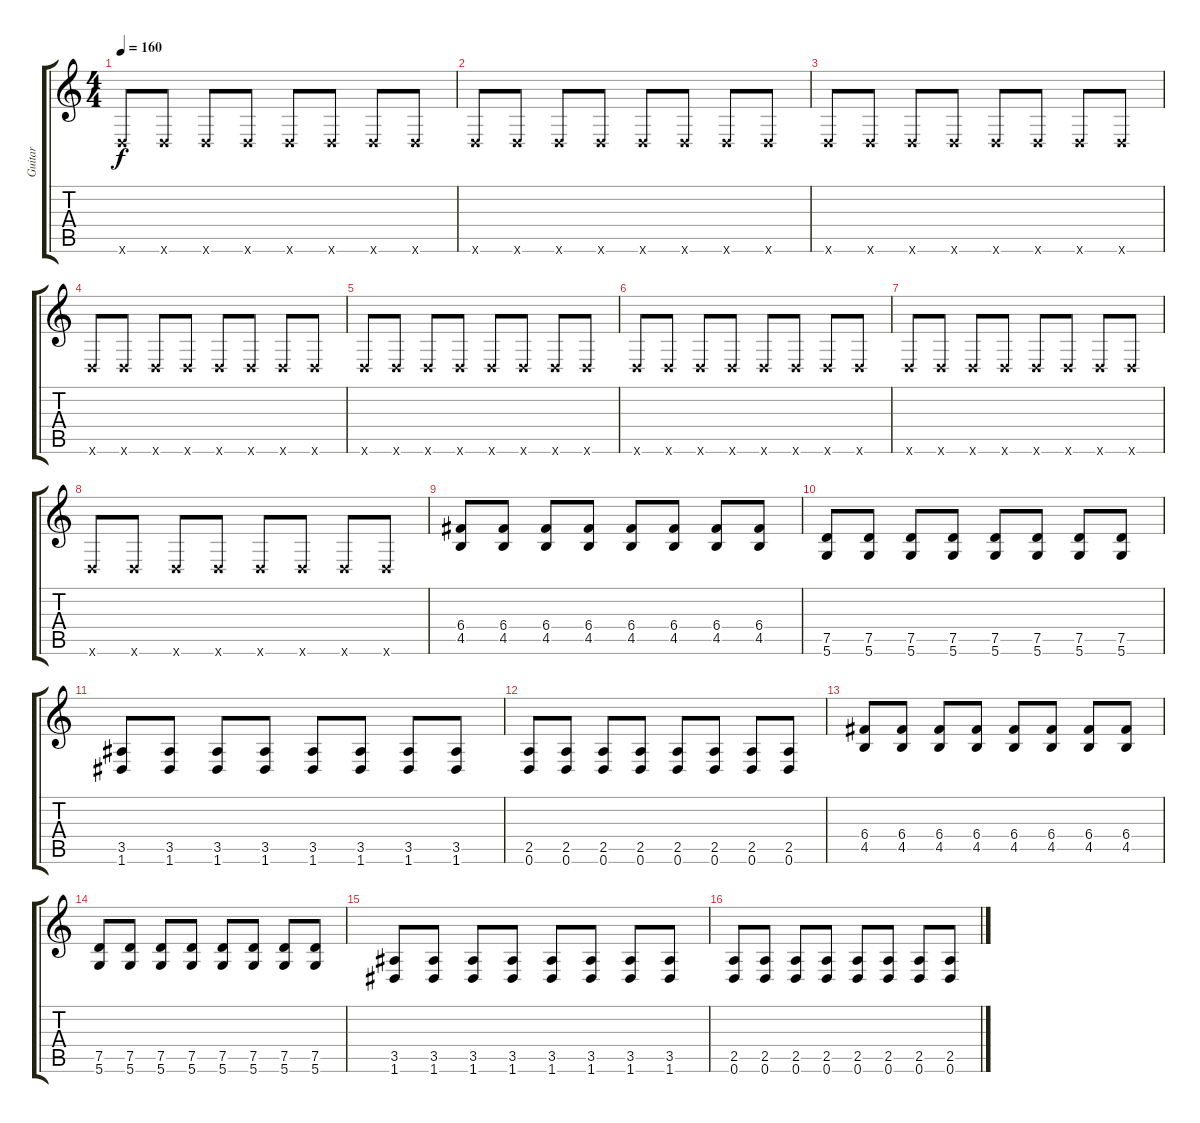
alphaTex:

\track ("Guitar" "Guitar") {instrument overdrivenguitar}
\staff {score tabs}
\tuning (D4 A3 F3 C3 G2 D2) {hide}
\ts (4 4)
\tempo 160
\clef g2
\ks c
0.6{x}.8{dy f} 0.6{x}.8 0.6{x}.8 0.6{x}.8 0.6{x}.8 0.6{x}.8 0.6{x}.8 0.6{x}.8 |
0.6{x}.8 0.6{x}.8 0.6{x}.8 0.6{x}.8 0.6{x}.8 0.6{x}.8 0.6{x}.8 0.6{x}.8 |
0.6{x}.8 0.6{x}.8 0.6{x}.8 0.6{x}.8 0.6{x}.8 0.6{x}.8 0.6{x}.8 0.6{x}.8 |
0.6{x}.8 0.6{x}.8 0.6{x}.8 0.6{x}.8 0.6{x}.8 0.6{x}.8 0.6{x}.8 0.6{x}.8 |
0.6{x}.8 0.6{x}.8 0.6{x}.8 0.6{x}.8 0.6{x}.8 0.6{x}.8 0.6{x}.8 0.6{x}.8 |
0.6{x}.8 0.6{x}.8 0.6{x}.8 0.6{x}.8 0.6{x}.8 0.6{x}.8 0.6{x}.8 0.6{x}.8 |
0.6{x}.8 0.6{x}.8 0.6{x}.8 0.6{x}.8 0.6{x}.8 0.6{x}.8 0.6{x}.8 0.6{x}.8 |
0.6{x}.8 0.6{x}.8 0.6{x}.8 0.6{x}.8 0.6{x}.8 0.6{x}.8 0.6{x}.8 0.6{x}.8 |
(6.4 4.5).8 (6.4 4.5).8 (6.4 4.5).8 (6.4 4.5).8 (6.4 4.5).8 (6.4 4.5).8 (6.4 4.5).8 (6.4 4.5).8 |
(7.5 5.6).8 (7.5 5.6).8 (7.5 5.6).8 (7.5 5.6).8 (7.5 5.6).8 (7.5 5.6).8 (7.5 5.6).8 (7.5 5.6).8 |
(3.5 1.6).8 (3.5 1.6).8 (3.5 1.6).8 (3.5 1.6).8 (3.5 1.6).8 (3.5 1.6).8 (3.5 1.6).8 (3.5 1.6).8 |
(2.5 0.6).8 (2.5 0.6).8 (2.5 0.6).8 (2.5 0.6).8 (2.5 0.6).8 (2.5 0.6).8 (2.5 0.6).8 (2.5 0.6).8 |
(6.4 4.5).8 (6.4 4.5).8 (6.4 4.5).8 (6.4 4.5).8 (6.4 4.5).8 (6.4 4.5).8 (6.4 4.5).8 (6.4 4.5).8 |
(7.5 5.6).8 (7.5 5.6).8 (7.5 5.6).8 (7.5 5.6).8 (7.5 5.6).8 (7.5 5.6).8 (7.5 5.6).8 (7.5 5.6).8 |
(3.5 1.6).8 (3.5 1.6).8 (3.5 1.6).8 (3.5 1.6).8 (3.5 1.6).8 (3.5 1.6).8 (3.5 1.6).8 (3.5 1.6).8 |
(2.5 0.6).8 (2.5 0.6).8 (2.5 0.6).8 (2.5 0.6).8 (2.5 0.6).8 (2.5 0.6).8 (2.5 0.6).8 (2.5 0.6).8
